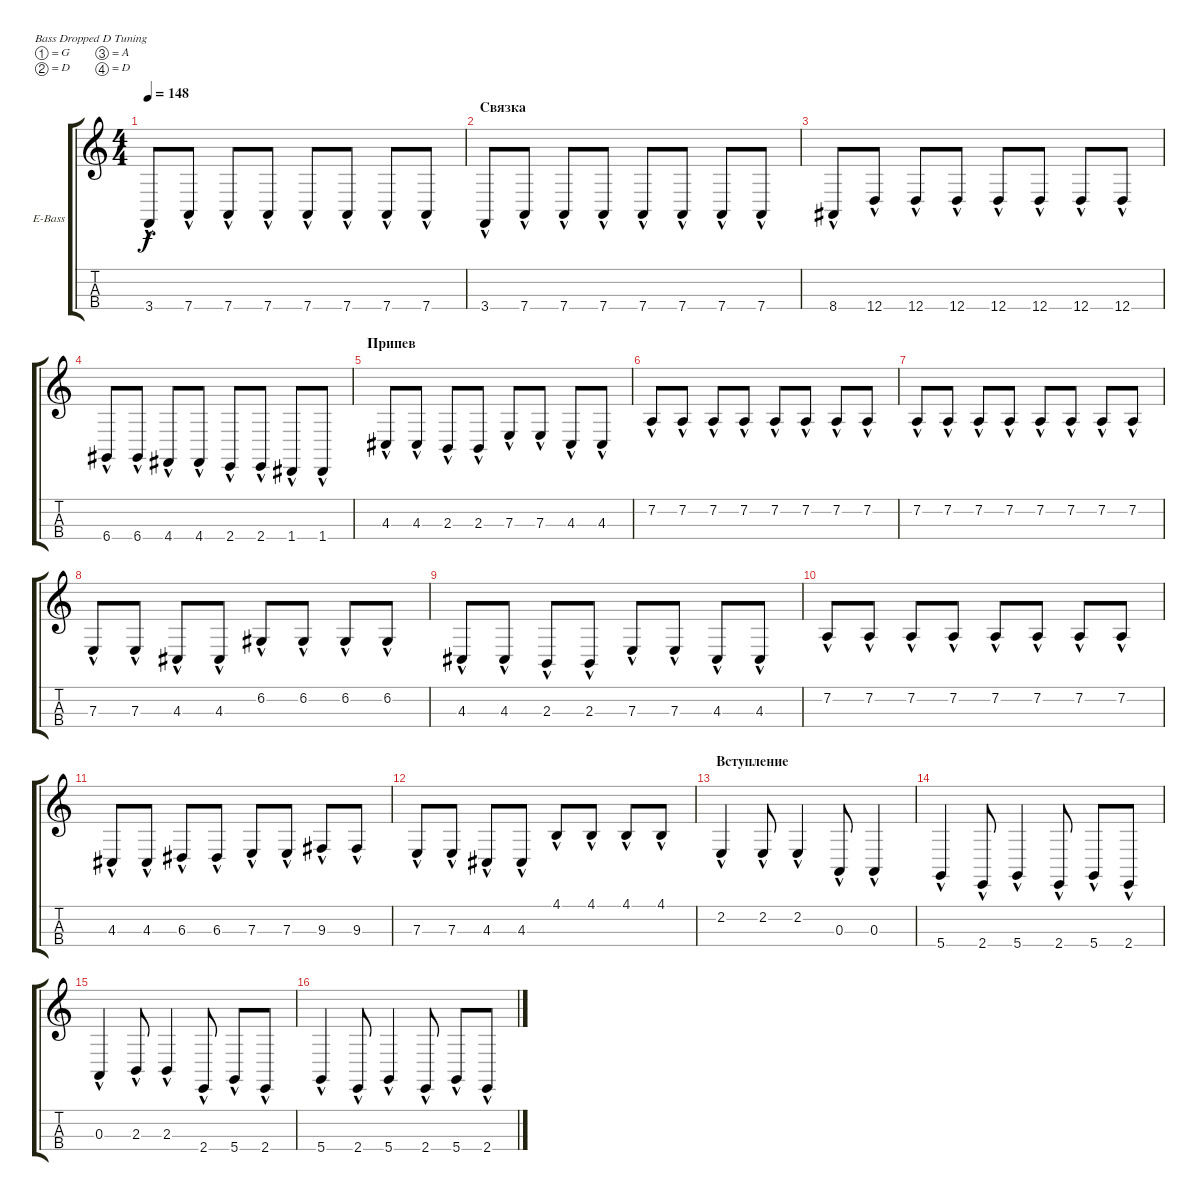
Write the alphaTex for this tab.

\bracketExtendMode groupsimilarinstruments
\firstSystemTrackNameOrientation horizontal
\otherSystemsTrackNameOrientation horizontal
\track ("Electric Bass" "E-Bass") {instrument electricbassfinger}
\staff {score tabs}
\tuning (G2 D2 A1 D1)
\ts (4 4)
\tempo 148
\clef g2
\ks c
3.4{hac}.8{dy f} 7.4{hac}.8 7.4{hac}.8 7.4{hac}.8 7.4{hac}.8 7.4{hac}.8 7.4{hac}.8 7.4{hac}.8 |
\section ("" "Связка")
3.4{hac}.8 7.4{hac}.8 7.4{hac}.8 7.4{hac}.8 7.4{hac}.8 7.4{hac}.8 7.4{hac}.8 7.4{hac}.8 |
8.4{hac}.8 12.4{hac}.8 12.4{hac}.8 12.4{hac}.8 12.4{hac}.8 12.4{hac}.8 12.4{hac}.8 12.4{hac}.8 |
6.4{hac}.8 6.4{hac}.8 4.4{hac}.8 4.4{hac}.8 2.4{hac}.8 2.4{hac}.8 1.4{hac}.8 1.4{hac}.8 |
\section ("" "Припев")
4.3{hac}.8 4.3{hac}.8 2.3{hac}.8 2.3{hac}.8 7.3{hac}.8 7.3{hac}.8 4.3{hac}.8 4.3{hac}.8 |
7.2{hac}.8 7.2{hac}.8 7.2{hac}.8 7.2{hac}.8 7.2{hac}.8 7.2{hac}.8 7.2{hac}.8 7.2{hac}.8 |
7.2{hac}.8 7.2{hac}.8 7.2{hac}.8 7.2{hac}.8 7.2{hac}.8 7.2{hac}.8 7.2{hac}.8 7.2{hac}.8 |
7.3{hac}.8 7.3{hac}.8 4.3{hac}.8 4.3{hac}.8 6.2{hac}.8 6.2{hac}.8 6.2{hac}.8 6.2{hac}.8 |
4.3{hac}.8 4.3{hac}.8 2.3{hac}.8 2.3{hac}.8 7.3{hac}.8 7.3{hac}.8 4.3{hac}.8 4.3{hac}.8 |
7.2{hac}.8 7.2{hac}.8 7.2{hac}.8 7.2{hac}.8 7.2{hac}.8 7.2{hac}.8 7.2{hac}.8 7.2{hac}.8 |
4.3{hac}.8 4.3{hac}.8 6.3{hac}.8 6.3{hac}.8 7.3{hac}.8 7.3{hac}.8 9.3{hac}.8 9.3{hac}.8 |
7.3{hac}.8 7.3{hac}.8 4.3{hac}.8 4.3{hac}.8 4.1{hac}.8 4.1{hac}.8 4.1{hac}.8 4.1{hac}.8 |
\section ("" "Вступление")
2.2{hac}.4 2.2{hac}.8 2.2{hac}.4 0.3{hac}.8 0.3{hac}.4 |
5.4{hac}.4 2.4{hac}.8 5.4{hac}.4 2.4{hac}.8 5.4{hac}.8 2.4{hac}.8 |
0.3{hac}.4 2.3{hac}.8 2.3{hac}.4 2.4{hac}.8 5.4{hac}.8 2.4{hac}.8 |
5.4{hac}.4 2.4{hac}.8 5.4{hac}.4 2.4{hac}.8 5.4{hac}.8 2.4{hac}.8
